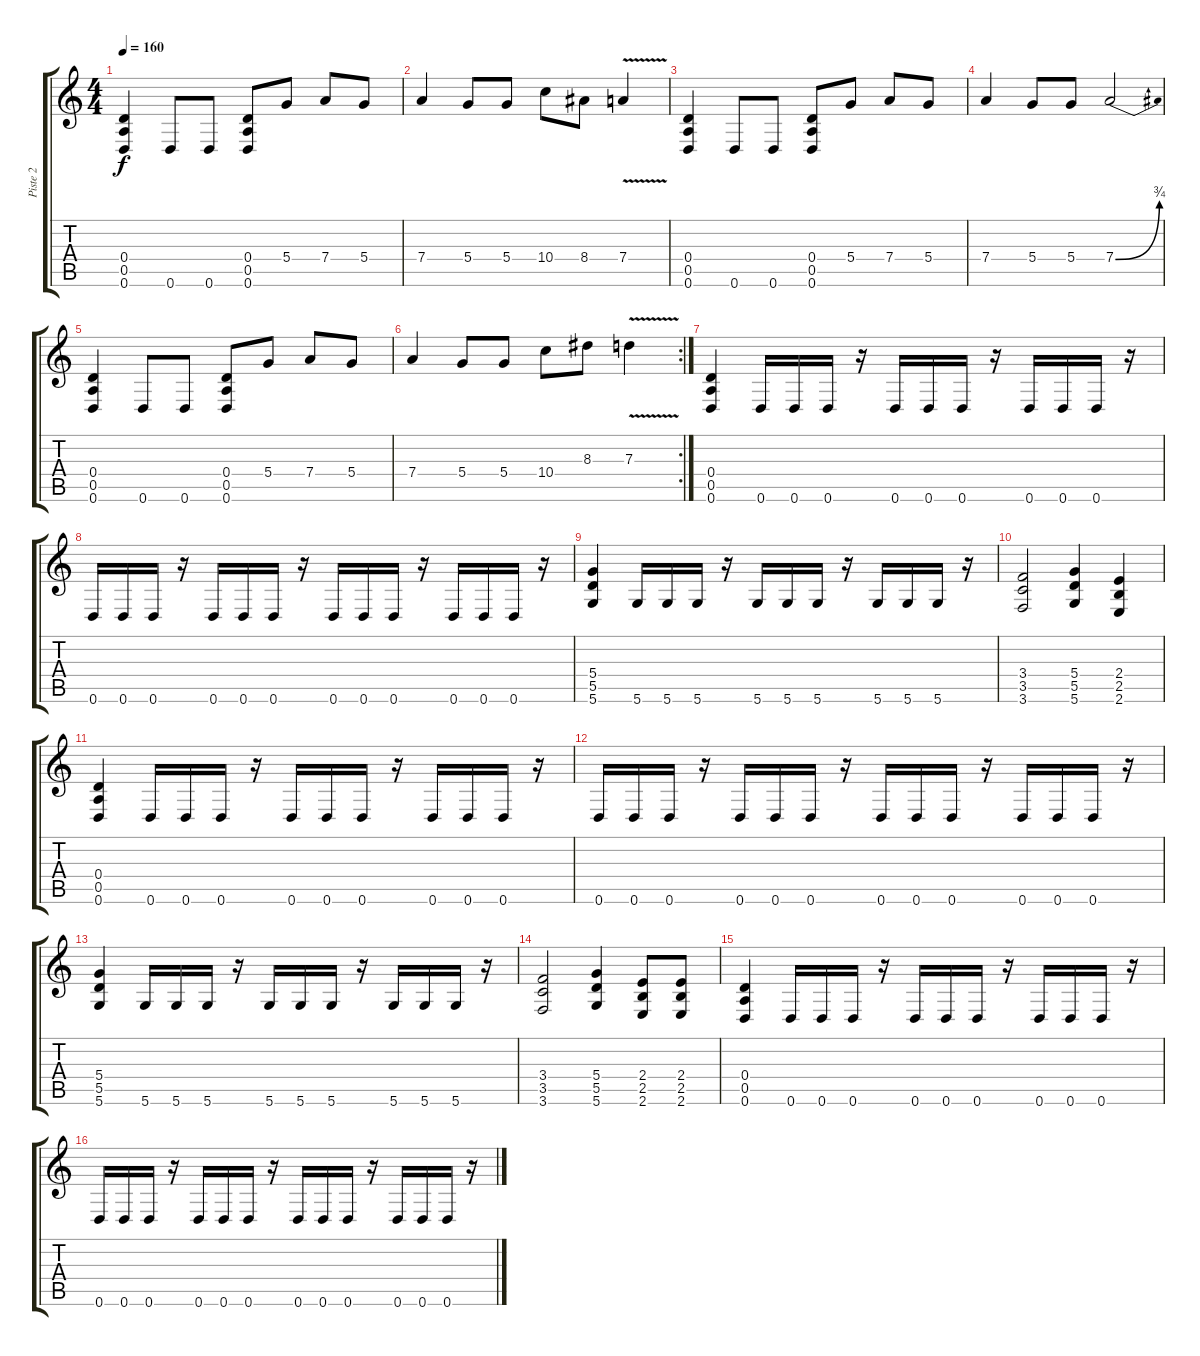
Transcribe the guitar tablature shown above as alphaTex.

\track ("Piste 2" "Piste 2") {instrument distortionguitar}
\staff {score tabs}
\tuning (E4 B3 G3 D3 A2 D2) {hide}
\ts (4 4)
\tempo 160
\clef g2
\ks c
(0.4 0.5 0.6).4{dy f} 0.6.8 0.6.8 (0.4 0.5 0.6).8 5.4.8 7.4.8 5.4.8 |
7.4.4 5.4.8 5.4.8 10.4.8 8.4.8 7.4{v}.4 |
(0.4 0.5 0.6).4 0.6.8 0.6.8 (0.4 0.5 0.6).8 5.4.8 7.4.8 5.4.8 |
7.4.4 5.4.8 5.4.8 7.4{be (bend 0 0 60 3)}.2 |
(0.4 0.5 0.6).4 0.6.8 0.6.8 (0.4 0.5 0.6).8 5.4.8 7.4.8 5.4.8 |
\rc 2
7.4.4 5.4.8 5.4.8 10.4.8 8.3.8 7.3{v}.4 |
(0.4 0.5 0.6).4 0.6.16 0.6.16 0.6.16 r.16 0.6.16 0.6.16 0.6.16 r.16 0.6.16 0.6.16 0.6.16 r.16 |
0.6.16 0.6.16 0.6.16 r.16 0.6.16 0.6.16 0.6.16 r.16 0.6.16 0.6.16 0.6.16 r.16 0.6.16 0.6.16 0.6.16 r.16 |
(5.4 5.5 5.6).4 5.6.16 5.6.16 5.6.16 r.16 5.6.16 5.6.16 5.6.16 r.16 5.6.16 5.6.16 5.6.16 r.16 |
(3.4 3.5 3.6).2 (5.4 5.5 5.6).4 (2.4 2.5 2.6).4 |
(0.4 0.5 0.6).4 0.6.16 0.6.16 0.6.16 r.16 0.6.16 0.6.16 0.6.16 r.16 0.6.16 0.6.16 0.6.16 r.16 |
0.6.16 0.6.16 0.6.16 r.16 0.6.16 0.6.16 0.6.16 r.16 0.6.16 0.6.16 0.6.16 r.16 0.6.16 0.6.16 0.6.16 r.16 |
(5.4 5.5 5.6).4 5.6.16 5.6.16 5.6.16 r.16 5.6.16 5.6.16 5.6.16 r.16 5.6.16 5.6.16 5.6.16 r.16 |
(3.4 3.5 3.6).2 (5.4 5.5 5.6).4 (2.4 2.5 2.6).8 (2.4 2.5 2.6).8 |
(0.4 0.5 0.6).4 0.6.16 0.6.16 0.6.16 r.16 0.6.16 0.6.16 0.6.16 r.16 0.6.16 0.6.16 0.6.16 r.16 |
0.6.16 0.6.16 0.6.16 r.16 0.6.16 0.6.16 0.6.16 r.16 0.6.16 0.6.16 0.6.16 r.16 0.6.16 0.6.16 0.6.16 r.16
